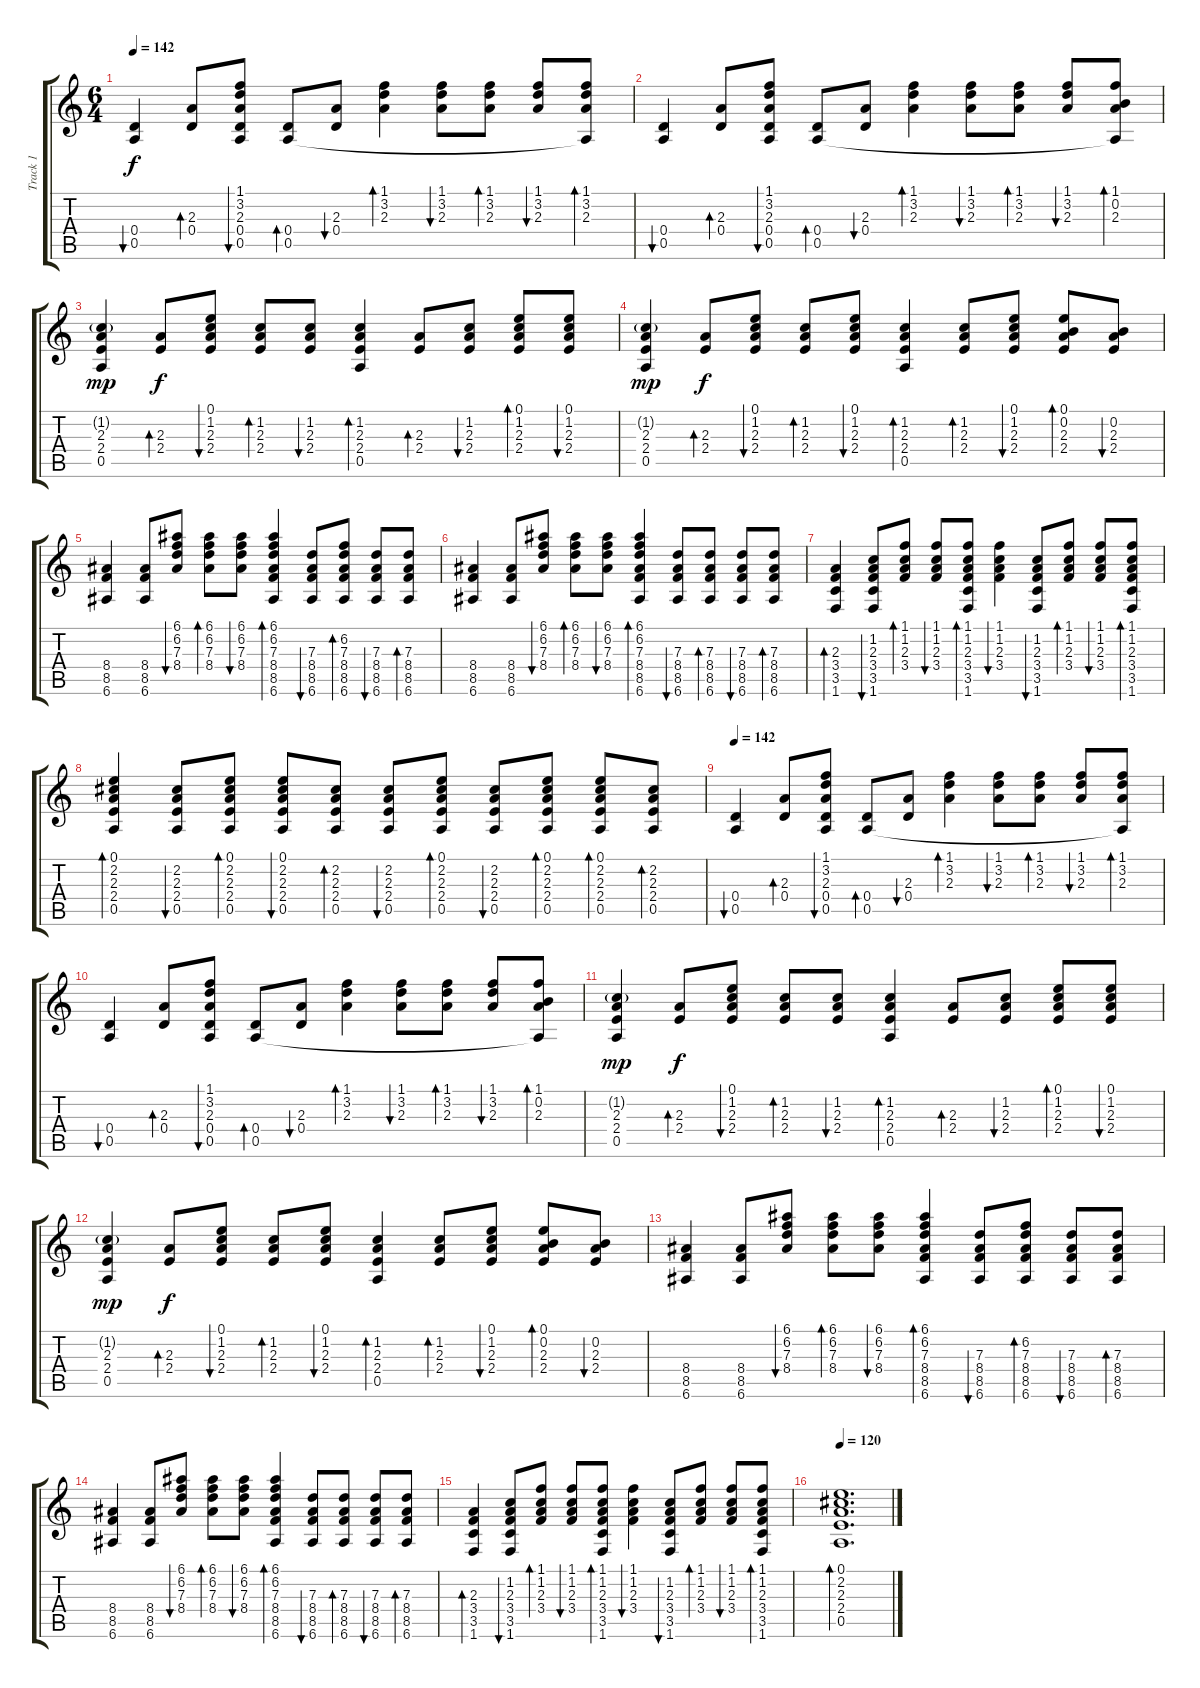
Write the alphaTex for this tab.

\track ("Track 1" "Track 1") {instrument acousticguitarsteel}
\staff {score tabs}
\tuning (E4 B3 G3 D3 A2 E2) {hide}
\ts (6 4)
\tempo 142
\clef g2
\ks c
(0.4 0.5).4{bu 120 dy f} (2.3 0.4).8{bd 120} (1.1 3.2 2.3 0.4 0.5).8{bu 120} (0.4 0.5).8{bd 120} (2.3 0.4).8{bu 120} (1.1 3.2 2.3).4{bd 120} (1.1 3.2 2.3).8{bu 120} (1.1 3.2 2.3).8{bd 120} (1.1 3.2 2.3).8{bu 120} (1.1 3.2 2.3 0.5{t}).8{bd 120} |
(0.4 0.5).4{bu 120} (2.3 0.4).8{bd 120} (1.1 3.2 2.3 0.4 0.5).8{bu 60} (0.4 0.5).8{bd 120} (2.3 0.4).8{bu 120} (1.1 3.2 2.3).4{bd 120} (1.1 3.2 2.3).8{bu 120} (1.1 3.2 2.3).8{bd 120} (1.1 3.2 2.3).8{bu 120} (1.1 0.2 2.3 0.5{t}).8{bd 120} |
(1.2{g} 2.3 2.4 0.5).4{dy mp} (2.3 2.4).8{bd 60 dy f} (0.1 1.2 2.3 2.4).8{bu 120} (1.2 2.3 2.4).8{bd 120} (1.2 2.3 2.4).8{bu 120} (1.2 2.3 2.4 0.5).4{bd 60} (2.3 2.4).8{bd 60} (1.2 2.3 2.4).8{bu 120} (0.1 1.2 2.3 2.4).8{bd 120} (0.1 1.2 2.3 2.4).8{bu 120} |
(1.2{g} 2.3 2.4 0.5).4{dy mp} (2.3 2.4).8{bd 60 dy f} (0.1 1.2 2.3 2.4).8{bu 120} (1.2 2.3 2.4).8{bd 120} (0.1 1.2 2.3 2.4).8{bu 120} (1.2 2.3 2.4 0.5).4{bd 60} (1.2 2.3 2.4).8{bd 60} (0.1 1.2 2.3 2.4).8{bu 120} (0.1 0.2 2.3 2.4).8{bd 120} (0.2 2.3 2.4).8{bu 120} |
(8.4 8.5 6.6).4 (8.4 8.5 6.6).8 (6.1 6.2 7.3 8.4).8{bu 60} (6.1 6.2 7.3 8.4).8{bd 60} (6.1 6.2 7.3 8.4).8{bu 60} (6.1 6.2 7.3 8.4 8.5 6.6).4{bd 60} (7.3 8.4 8.5 6.6).8{bu 60} (6.2 7.3 8.4 8.5 6.6).8{bd 60} (7.3 8.4 8.5 6.6).8{bu 60} (7.3 8.4 8.5 6.6).8{bd 60} |
(8.4 8.5 6.6).4 (8.4 8.5 6.6).8 (6.1 6.2 7.3 8.4).8{bu 60} (6.1 6.2 7.3 8.4).8{bd 60} (6.1 6.2 7.3 8.4).8{bu 60} (6.1 6.2 7.3 8.4 8.5 6.6).4{bd 60} (7.3 8.4 8.5 6.6).8{bu 60} (7.3 8.4 8.5 6.6).8{bd 60} (7.3 8.4 8.5 6.6).8{bu 60} (7.3 8.4 8.5 6.6).8{bd 60} |
(2.3 3.4 3.5 1.6).4{bd 60} (1.2 2.3 3.4 3.5 1.6).8{bu 60} (1.1 1.2 2.3 3.4).8{bd 60} (1.1 1.2 2.3 3.4).8{bu 60} (1.1 1.2 2.3 3.4 3.5 1.6).8{bd 60} (1.1 1.2 2.3 3.4).4{bu 60} (1.2 2.3 3.4 3.5 1.6).8{bu 60} (1.1 1.2 2.3 3.4).8{bd 60} (1.1 1.2 2.3 3.4).8{bu 60} (1.1 1.2 2.3 3.4 3.5 1.6).8{bd 60} |
(0.1 2.2 2.3 2.4 0.5).4{bd 60} (2.2 2.3 2.4 0.5).8{bu 60} (0.1 2.2 2.3 2.4 0.5).8{bd 60} (0.1 2.2 2.3 2.4 0.5).8{bu 60} (2.2 2.3 2.4 0.5).8{bd 60} (2.2 2.3 2.4 0.5).8{bu 60} (0.1 2.2 2.3 2.4 0.5).8{bd 60} (2.2 2.3 2.4 0.5).8{bu 60} (0.1 2.2 2.3 2.4 0.5).8{bd 60} (0.1 2.2 2.3 2.4 0.5).8{bd 60} (2.2 2.3 2.4 0.5).8{bd 60} |
\tempo 142
(0.4 0.5).4{bu 120} (2.3 0.4).8{bd 120} (1.1 3.2 2.3 0.4 0.5).8{bu 120} (0.4 0.5).8{bd 120} (2.3 0.4).8{bu 120} (1.1 3.2 2.3).4{bd 120} (1.1 3.2 2.3).8{bu 120} (1.1 3.2 2.3).8{bd 120} (1.1 3.2 2.3).8{bu 120} (1.1 3.2 2.3 0.5{t}).8{bd 120} |
(0.4 0.5).4{bu 120} (2.3 0.4).8{bd 120} (1.1 3.2 2.3 0.4 0.5).8{bu 60} (0.4 0.5).8{bd 120} (2.3 0.4).8{bu 120} (1.1 3.2 2.3).4{bd 120} (1.1 3.2 2.3).8{bu 120} (1.1 3.2 2.3).8{bd 120} (1.1 3.2 2.3).8{bu 120} (1.1 0.2 2.3 0.5{t}).8{bd 120} |
(1.2{g} 2.3 2.4 0.5).4{dy mp} (2.3 2.4).8{bd 60 dy f} (0.1 1.2 2.3 2.4).8{bu 120} (1.2 2.3 2.4).8{bd 120} (1.2 2.3 2.4).8{bu 120} (1.2 2.3 2.4 0.5).4{bd 60} (2.3 2.4).8{bd 60} (1.2 2.3 2.4).8{bu 120} (0.1 1.2 2.3 2.4).8{bd 120} (0.1 1.2 2.3 2.4).8{bu 120} |
(1.2{g} 2.3 2.4 0.5).4{dy mp} (2.3 2.4).8{bd 60 dy f} (0.1 1.2 2.3 2.4).8{bu 120} (1.2 2.3 2.4).8{bd 120} (0.1 1.2 2.3 2.4).8{bu 120} (1.2 2.3 2.4 0.5).4{bd 60} (1.2 2.3 2.4).8{bd 60} (0.1 1.2 2.3 2.4).8{bu 120} (0.1 0.2 2.3 2.4).8{bd 120} (0.2 2.3 2.4).8{bu 120} |
(8.4 8.5 6.6).4 (8.4 8.5 6.6).8 (6.1 6.2 7.3 8.4).8{bu 60} (6.1 6.2 7.3 8.4).8{bd 60} (6.1 6.2 7.3 8.4).8{bu 60} (6.1 6.2 7.3 8.4 8.5 6.6).4{bd 60} (7.3 8.4 8.5 6.6).8{bu 60} (6.2 7.3 8.4 8.5 6.6).8{bd 60} (7.3 8.4 8.5 6.6).8{bu 60} (7.3 8.4 8.5 6.6).8{bd 60} |
(8.4 8.5 6.6).4 (8.4 8.5 6.6).8 (6.1 6.2 7.3 8.4).8{bu 60} (6.1 6.2 7.3 8.4).8{bd 60} (6.1 6.2 7.3 8.4).8{bu 60} (6.1 6.2 7.3 8.4 8.5 6.6).4{bd 60} (7.3 8.4 8.5 6.6).8{bu 60} (7.3 8.4 8.5 6.6).8{bd 60} (7.3 8.4 8.5 6.6).8{bu 60} (7.3 8.4 8.5 6.6).8{bd 60} |
(2.3 3.4 3.5 1.6).4{bd 60} (1.2 2.3 3.4 3.5 1.6).8{bu 60} (1.1 1.2 2.3 3.4).8{bd 60} (1.1 1.2 2.3 3.4).8{bu 60} (1.1 1.2 2.3 3.4 3.5 1.6).8{bd 60} (1.1 1.2 2.3 3.4).4{bu 60} (1.2 2.3 3.4 3.5 1.6).8{bu 60} (1.1 1.2 2.3 3.4).8{bd 60} (1.1 1.2 2.3 3.4).8{bu 60} (1.1 1.2 2.3 3.4 3.5 1.6).8{bd 60} |
\tempo 120
(0.1 2.2 2.3 2.4 0.5).1{d bd 60}
